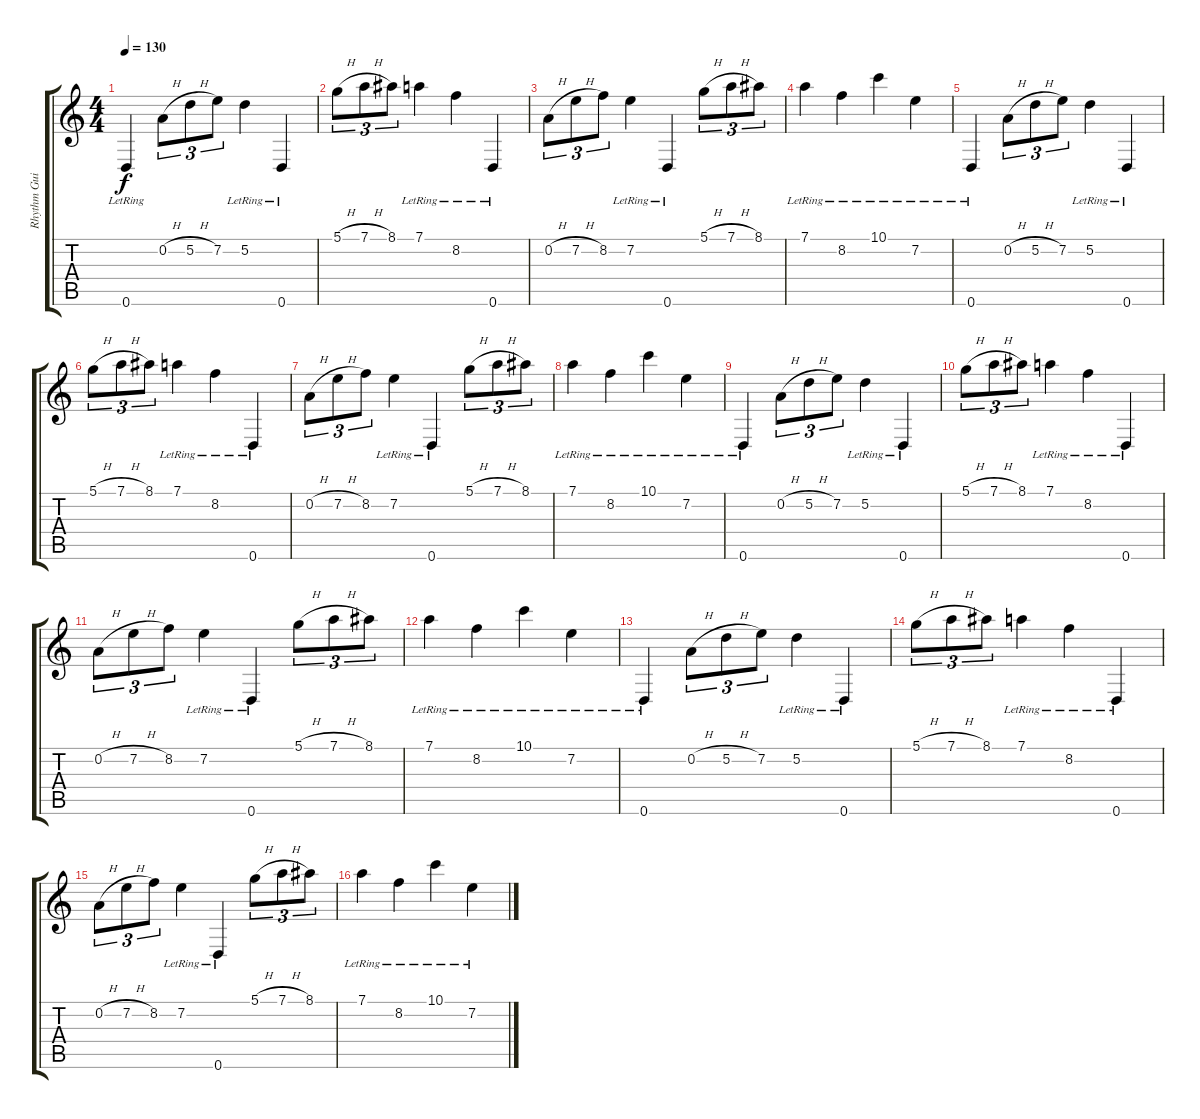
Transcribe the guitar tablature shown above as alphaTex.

\track ("Rhythm Guitar (Acoustic)" "Rhythm Gui") {instrument acousticguitarsteel}
\staff {score tabs}
\tuning (D4 A3 F3 C3 G2 D2) {hide}
\ts (4 4)
\tempo 130
\tempo 165
\tempo 130
\clef g2
\ks c
0.6{lr}.4{dy f instrument acousticguitarsteel} 0.2{h}.8{tu (3 2)} 5.2{h}.8{tu (3 2)} 7.2.8{tu (3 2)} 5.2{lr}.4 0.6{lr}.4 |
5.1{h}.8{tu (3 2)} 7.1{h}.8{tu (3 2)} 8.1.8{tu (3 2)} 7.1{lr}.4 8.2{lr}.4 0.6{lr}.4 |
0.2{h}.8{tu (3 2)} 7.2{h}.8{tu (3 2)} 8.2.8{tu (3 2)} 7.2{lr}.4 0.6{lr}.4 5.1{h}.8{tu (3 2)} 7.1{h}.8{tu (3 2)} 8.1.8{tu (3 2)} |
7.1{lr}.4 8.2{lr}.4 10.1{lr}.4 7.2{lr}.4 |
0.6{lr}.4 0.2{h}.8{tu (3 2)} 5.2{h}.8{tu (3 2)} 7.2.8{tu (3 2)} 5.2{lr}.4 0.6{lr}.4 |
5.1{h}.8{tu (3 2)} 7.1{h}.8{tu (3 2)} 8.1.8{tu (3 2)} 7.1{lr}.4 8.2{lr}.4 0.6{lr}.4 |
0.2{h}.8{tu (3 2)} 7.2{h}.8{tu (3 2)} 8.2.8{tu (3 2)} 7.2{lr}.4 0.6{lr}.4 5.1{h}.8{tu (3 2)} 7.1{h}.8{tu (3 2)} 8.1.8{tu (3 2)} |
7.1{lr}.4 8.2{lr}.4 10.1{lr}.4 7.2{lr}.4 |
0.6{lr}.4 0.2{h}.8{tu (3 2)} 5.2{h}.8{tu (3 2)} 7.2.8{tu (3 2)} 5.2{lr}.4 0.6{lr}.4 |
5.1{h}.8{tu (3 2)} 7.1{h}.8{tu (3 2)} 8.1.8{tu (3 2)} 7.1{lr}.4 8.2{lr}.4 0.6{lr}.4 |
0.2{h}.8{tu (3 2)} 7.2{h}.8{tu (3 2)} 8.2.8{tu (3 2)} 7.2{lr}.4 0.6{lr}.4 5.1{h}.8{tu (3 2)} 7.1{h}.8{tu (3 2)} 8.1.8{tu (3 2)} |
7.1{lr}.4 8.2{lr}.4 10.1{lr}.4 7.2{lr}.4 |
0.6{lr}.4 0.2{h}.8{tu (3 2)} 5.2{h}.8{tu (3 2)} 7.2.8{tu (3 2)} 5.2{lr}.4 0.6{lr}.4 |
5.1{h}.8{tu (3 2)} 7.1{h}.8{tu (3 2)} 8.1.8{tu (3 2)} 7.1{lr}.4 8.2{lr}.4 0.6{lr}.4 |
0.2{h}.8{tu (3 2)} 7.2{h}.8{tu (3 2)} 8.2.8{tu (3 2)} 7.2{lr}.4 0.6{lr}.4 5.1{h}.8{tu (3 2)} 7.1{h}.8{tu (3 2)} 8.1.8{tu (3 2)} |
7.1{lr}.4 8.2{lr}.4 10.1{lr}.4 7.2{lr}.4
